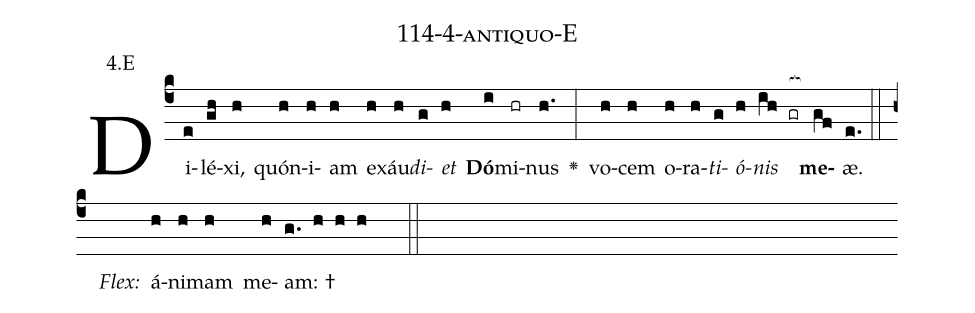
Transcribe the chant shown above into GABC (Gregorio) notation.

name: 114-4-antiquo-E;
annotation: 4.E;
%%
(c4)Di(e)lé(gh)xi,(h) quón(h)i(h)am(h) ex(h)áu(h)<i>di</i>(g)<i>et</i>(h) <b>Dó</b>(i)mi(hr)nus(h.) <v>\greheightstar</v>(:) vo(h)cem(h) o(h)ra(h)<i>ti</i>(g)<i>ó</i>(h)<i>nis</i>(ih gr[ocb:1{]) <b>me</b>(gf[ocb:0}])æ.(e.) (::)
<i>Flex:</i>()  á(h)ni(h)mam(h) me(h)am: †(g. h h h  ::)

%E(h) u(g) o(h) u(ih) a(gf) e.(e.) (::)
